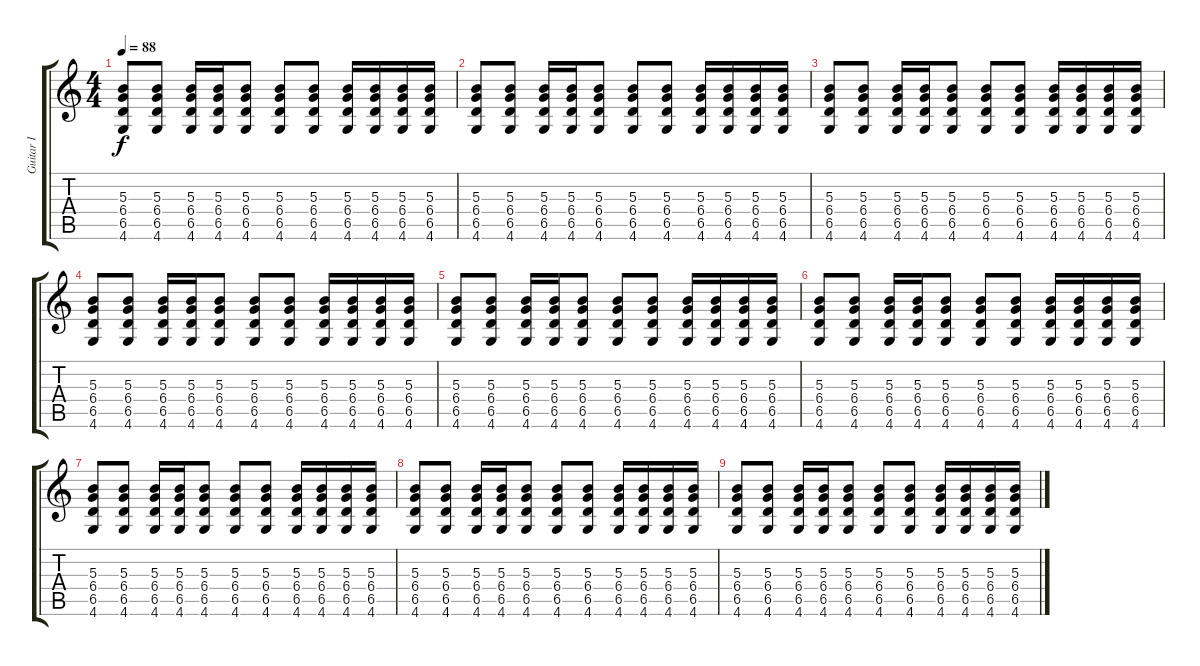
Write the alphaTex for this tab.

\track ("Guitar I" "Guitar I") {instrument overdrivenguitar}
\staff {score tabs}
\tuning (Eb4 Bb3 Gb3 Db3 Ab2 Eb2) {hide}
\ts (4 4)
\tempo 88
\clef g2
\ks c
(5.3 6.4 6.5 4.6).8{dy f} (5.3 6.4 6.5 4.6).8 (5.3 6.4 6.5 4.6).16 (5.3 6.4 6.5 4.6).16 (5.3 6.4 6.5 4.6).8 (5.3 6.4 6.5 4.6).8 (5.3 6.4 6.5 4.6).8 (5.3 6.4 6.5 4.6).16 (5.3 6.4 6.5 4.6).16 (5.3 6.4 6.5 4.6).16 (5.3 6.4 6.5 4.6).16 |
(5.3 6.4 6.5 4.6).8 (5.3 6.4 6.5 4.6).8 (5.3 6.4 6.5 4.6).16 (5.3 6.4 6.5 4.6).16 (5.3 6.4 6.5 4.6).8 (5.3 6.4 6.5 4.6).8 (5.3 6.4 6.5 4.6).8 (5.3 6.4 6.5 4.6).16 (5.3 6.4 6.5 4.6).16 (5.3 6.4 6.5 4.6).16 (5.3 6.4 6.5 4.6).16 |
(5.3 6.4 6.5 4.6).8 (5.3 6.4 6.5 4.6).8 (5.3 6.4 6.5 4.6).16 (5.3 6.4 6.5 4.6).16 (5.3 6.4 6.5 4.6).8 (5.3 6.4 6.5 4.6).8 (5.3 6.4 6.5 4.6).8 (5.3 6.4 6.5 4.6).16 (5.3 6.4 6.5 4.6).16 (5.3 6.4 6.5 4.6).16 (5.3 6.4 6.5 4.6).16 |
(5.3 6.4 6.5 4.6).8 (5.3 6.4 6.5 4.6).8 (5.3 6.4 6.5 4.6).16 (5.3 6.4 6.5 4.6).16 (5.3 6.4 6.5 4.6).8 (5.3 6.4 6.5 4.6).8 (5.3 6.4 6.5 4.6).8 (5.3 6.4 6.5 4.6).16 (5.3 6.4 6.5 4.6).16 (5.3 6.4 6.5 4.6).16 (5.3 6.4 6.5 4.6).16 |
(5.3 6.4 6.5 4.6).8 (5.3 6.4 6.5 4.6).8 (5.3 6.4 6.5 4.6).16 (5.3 6.4 6.5 4.6).16 (5.3 6.4 6.5 4.6).8 (5.3 6.4 6.5 4.6).8 (5.3 6.4 6.5 4.6).8 (5.3 6.4 6.5 4.6).16 (5.3 6.4 6.5 4.6).16 (5.3 6.4 6.5 4.6).16 (5.3 6.4 6.5 4.6).16 |
(5.3 6.4 6.5 4.6).8 (5.3 6.4 6.5 4.6).8 (5.3 6.4 6.5 4.6).16 (5.3 6.4 6.5 4.6).16 (5.3 6.4 6.5 4.6).8 (5.3 6.4 6.5 4.6).8 (5.3 6.4 6.5 4.6).8 (5.3 6.4 6.5 4.6).16 (5.3 6.4 6.5 4.6).16 (5.3 6.4 6.5 4.6).16 (5.3 6.4 6.5 4.6).16 |
(5.3 6.4 6.5 4.6).8 (5.3 6.4 6.5 4.6).8 (5.3 6.4 6.5 4.6).16 (5.3 6.4 6.5 4.6).16 (5.3 6.4 6.5 4.6).8 (5.3 6.4 6.5 4.6).8 (5.3 6.4 6.5 4.6).8 (5.3 6.4 6.5 4.6).16 (5.3 6.4 6.5 4.6).16 (5.3 6.4 6.5 4.6).16 (5.3 6.4 6.5 4.6).16 |
(5.3 6.4 6.5 4.6).8{volume 0} (5.3 6.4 6.5 4.6).8 (5.3 6.4 6.5 4.6).16 (5.3 6.4 6.5 4.6).16 (5.3 6.4 6.5 4.6).8 (5.3 6.4 6.5 4.6).8 (5.3 6.4 6.5 4.6).8 (5.3 6.4 6.5 4.6).16 (5.3 6.4 6.5 4.6).16 (5.3 6.4 6.5 4.6).16 (5.3 6.4 6.5 4.6).16 |
(5.3 6.4 6.5 4.6).8 (5.3 6.4 6.5 4.6).8 (5.3 6.4 6.5 4.6).16 (5.3 6.4 6.5 4.6).16 (5.3 6.4 6.5 4.6).8 (5.3 6.4 6.5 4.6).8 (5.3 6.4 6.5 4.6).8 (5.3 6.4 6.5 4.6).16 (5.3 6.4 6.5 4.6).16 (5.3 6.4 6.5 4.6).16 (5.3 6.4 6.5 4.6).16
